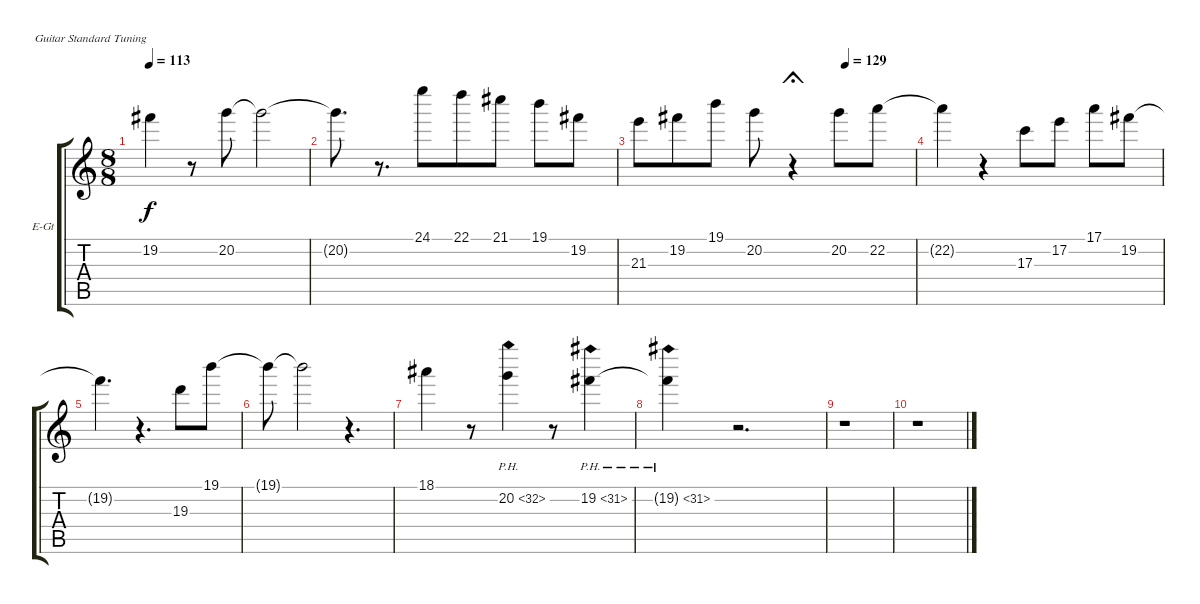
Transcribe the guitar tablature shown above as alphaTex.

\defaultSystemsLayout 4
\bracketExtendMode groupsimilarinstruments
\firstSystemTrackNameOrientation horizontal
\otherSystemsTrackNameOrientation horizontal
\track ("Main Lead Melody" "E-Gt") {instrument distortionguitar}
\staff {score tabs}
\tuning (E4 B3 G3 D3 A2 E2)
\ts (8 8)
\tempo 113
\clef g2
\ks c
19.2.4{dy f} r.8 20.2.8 20.2{t}.2 |
20.2{t}.8{d} r.8{d} 24.1.8 22.1.8 21.1.8 19.1.8 19.2.8 |
\tempo (129 0.75)
21.3.8 19.2.8 19.1.8 20.2.8 r.4{fermata (short 0)} 20.2.8 22.2.8 |
22.2{t}.4 r.4 17.3.8 17.2.8 17.1.8 19.2.8 |
19.2{t}.4{d} r.4{d} 19.3.8 19.1.8 |
19.1{t}.8 19.1{t}.2 r.4{d} |
18.1.4 r.8 20.2{ph 12}.4 r.8 19.2{ph 12}.4 |
19.2{ph 12 t}.4 r.2{d} |
r.1 |
r.1
